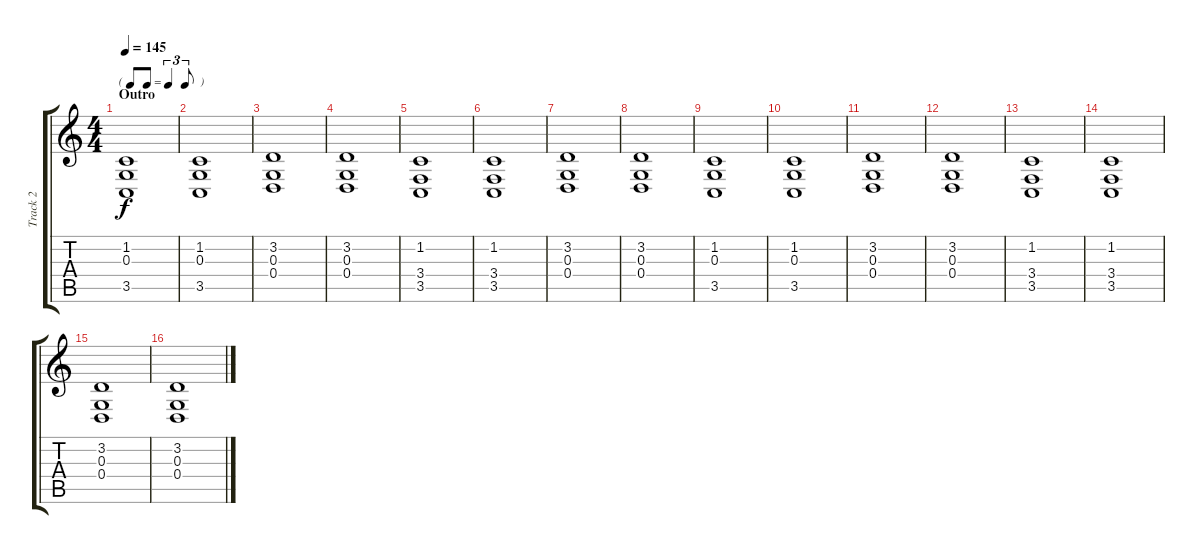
\track ("Track 2" "Track 2") {instrument acousticgrandpiano}
\staff {score tabs}
\tuning (E4 B3 G3 D3 A2 E2) {hide}
\ts (4 4)
\tf triplet8th
\section ("" "Outro")
\tempo 145
\clef g2
\ks c
(1.2 0.3 3.5).1{dy f} |
(1.2 0.3 3.5).1 |
(3.2 0.3 0.4).1 |
(3.2 0.3 0.4).1 |
(1.2 3.4 3.5).1 |
(1.2 3.4 3.5).1 |
(3.2 0.3 0.4).1 |
(3.2 0.3 0.4).1 |
(1.2 0.3 3.5).1 |
(1.2 0.3 3.5).1 |
(3.2 0.3 0.4).1 |
(3.2 0.3 0.4).1 |
(1.2 3.4 3.5).1 |
(1.2 3.4 3.5).1 |
(3.2 0.3 0.4).1 |
(3.2 0.3 0.4).1
